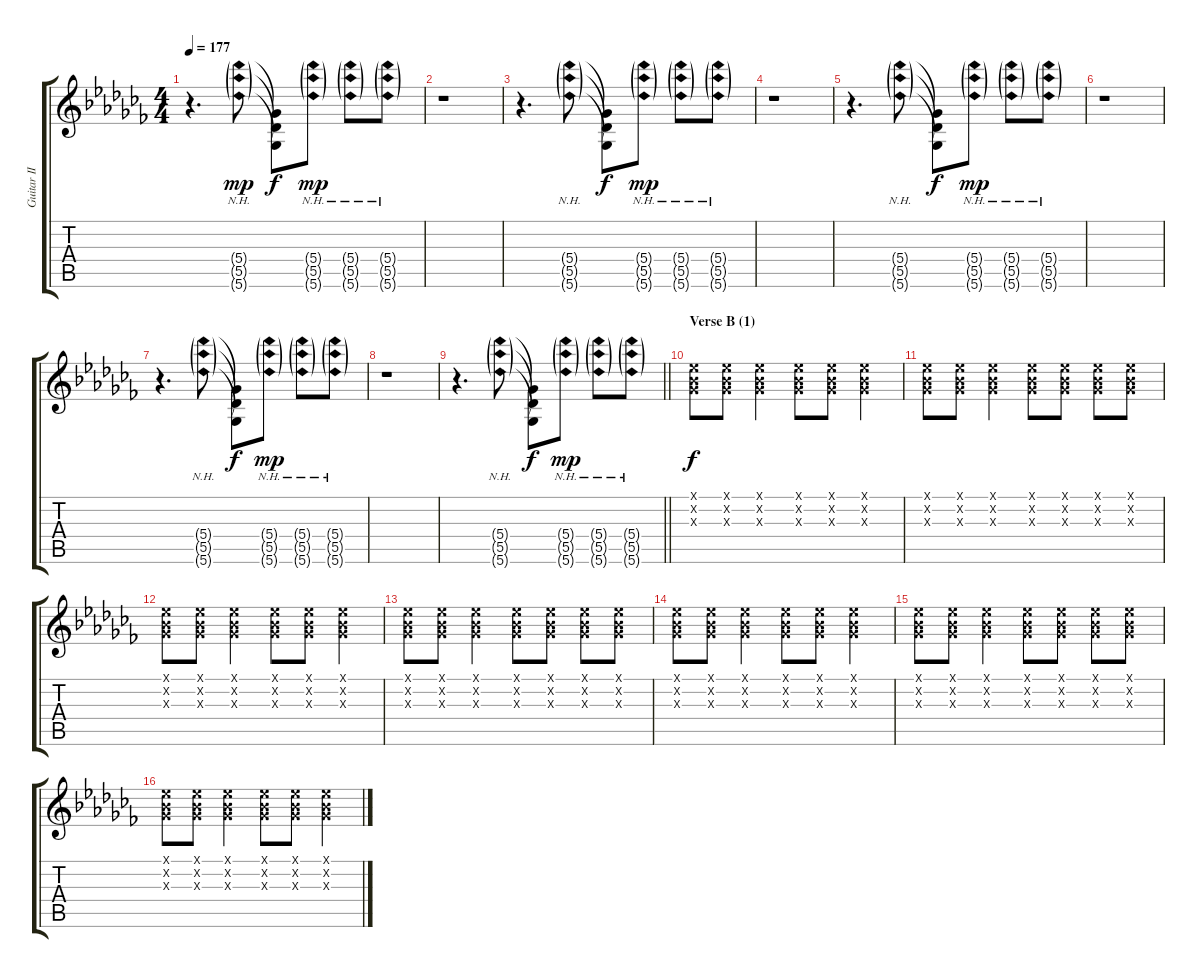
\track ("Guitar II" "Guitar II") {instrument distortionguitar}
\staff {score tabs}
\tuning (Eb4 Bb3 Gb3 Db3 Ab2 Db2) {hide}
\ts (4 4)
\tempo 177
\clef g2
\ks abminor
r.4{d dy mp} (5.4{nh g} 5.5{nh g} 5.6{nh g}).8 (5.4{t} 5.5{t} 5.6{t}).8{dy f} (5.4{nh g} 5.5{nh g} 5.6{nh g}).8{dy mp} (5.4{nh g} 5.5{nh g} 5.6{nh g}).8 (5.4{nh g} 5.5{nh g} 5.6{nh g}).8 |
r.1 |
r.4{d} (5.4{nh g} 5.5{nh g} 5.6{nh g}).8 (5.4{t} 5.5{t} 5.6{t}).8{dy f} (5.4{nh g} 5.5{nh g} 5.6{nh g}).8{dy mp} (5.4{nh g} 5.5{nh g} 5.6{nh g}).8 (5.4{nh g} 5.5{nh g} 5.6{nh g}).8 |
r.1 |
r.4{d} (5.4{nh g} 5.5{nh g} 5.6{nh g}).8 (5.4{t} 5.5{t} 5.6{t}).8{dy f} (5.4{nh g} 5.5{nh g} 5.6{nh g}).8{dy mp} (5.4{nh g} 5.5{nh g} 5.6{nh g}).8 (5.4{nh g} 5.5{nh g} 5.6{nh g}).8 |
r.1 |
r.4{d} (5.4{nh g} 5.5{nh g} 5.6{nh g}).8 (5.4{t} 5.5{t} 5.6{t}).8{dy f} (5.4{nh g} 5.5{nh g} 5.6{nh g}).8{dy mp} (5.4{nh g} 5.5{nh g} 5.6{nh g}).8 (5.4{nh g} 5.5{nh g} 5.6{nh g}).8 |
r.1 |
\barLineRight lightlight
r.4{d} (5.4{nh g} 5.5{nh g} 5.6{nh g}).8 (5.4{t} 5.5{t} 5.6{t}).8{dy f} (5.4{nh g} 5.5{nh g} 5.6{nh g}).8{dy mp} (5.4{nh g} 5.5{nh g} 5.6{nh g}).8 (5.4{nh g} 5.5{nh g} 5.6{nh g}).8 |
\section ("" "Verse B (1)")
(0.1{x} 0.2{x} 0.3{x}).8{dy f} (0.1{x} 0.2{x} 0.3{x}).8 (0.1{x} 0.2{x} 0.3{x}).4 (0.1{x} 0.2{x} 0.3{x}).8 (0.1{x} 0.2{x} 0.3{x}).8 (0.1{x} 0.2{x} 0.3{x}).4 |
(0.1{x} 0.2{x} 0.3{x}).8 (0.1{x} 0.2{x} 0.3{x}).8 (0.1{x} 0.2{x} 0.3{x}).4 (0.1{x} 0.2{x} 0.3{x}).8 (0.1{x} 0.2{x} 0.3{x}).8 (0.1{x} 0.2{x} 0.3{x}).8 (0.1{x} 0.2{x} 0.3{x}).8 |
(0.1{x} 0.2{x} 0.3{x}).8 (0.1{x} 0.2{x} 0.3{x}).8 (0.1{x} 0.2{x} 0.3{x}).4 (0.1{x} 0.2{x} 0.3{x}).8 (0.1{x} 0.2{x} 0.3{x}).8 (0.1{x} 0.2{x} 0.3{x}).4 |
(0.1{x} 0.2{x} 0.3{x}).8 (0.1{x} 0.2{x} 0.3{x}).8 (0.1{x} 0.2{x} 0.3{x}).4 (0.1{x} 0.2{x} 0.3{x}).8 (0.1{x} 0.2{x} 0.3{x}).8 (0.1{x} 0.2{x} 0.3{x}).8 (0.1{x} 0.2{x} 0.3{x}).8 |
(0.1{x} 0.2{x} 0.3{x}).8 (0.1{x} 0.2{x} 0.3{x}).8 (0.1{x} 0.2{x} 0.3{x}).4 (0.1{x} 0.2{x} 0.3{x}).8 (0.1{x} 0.2{x} 0.3{x}).8 (0.1{x} 0.2{x} 0.3{x}).4 |
(0.1{x} 0.2{x} 0.3{x}).8 (0.1{x} 0.2{x} 0.3{x}).8 (0.1{x} 0.2{x} 0.3{x}).4 (0.1{x} 0.2{x} 0.3{x}).8 (0.1{x} 0.2{x} 0.3{x}).8 (0.1{x} 0.2{x} 0.3{x}).8 (0.1{x} 0.2{x} 0.3{x}).8 |
(0.1{x} 0.2{x} 0.3{x}).8 (0.1{x} 0.2{x} 0.3{x}).8 (0.1{x} 0.2{x} 0.3{x}).4 (0.1{x} 0.2{x} 0.3{x}).8 (0.1{x} 0.2{x} 0.3{x}).8 (0.1{x} 0.2{x} 0.3{x}).4
